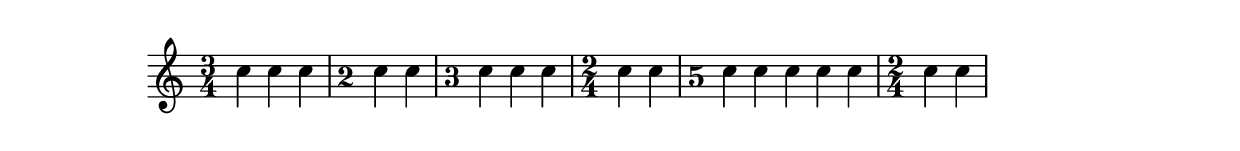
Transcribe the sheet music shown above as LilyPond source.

%% DO NOT EDIT this file manually; it is automatically
%% generated from LSR http://lsr.dsi.unimi.it
%% Make any changes in LSR itself, or in Documentation/snippets/new/ ,
%% and then run scripts/auxiliar/makelsr.py
%%
%% This file is in the public domain.
\version "2.17.6"

\header {
  lsrtags = "rhythms, tweaks-and-overrides"

  texidoc = "
Sometimes, a time signature should not print the whole fraction (e.g.
7/4), but only the numerator (7 in this case). This can be easily done
by using @code{\\override Staff.TimeSignature.style = #'single-digit}
to change the style permanently. By using @code{\\revert
Staff.TimeSignature.style}, this setting can be reversed. To apply
the single-digit style to only one time signature, use the
@code{\\override} command and prefix it with a @code{\\once}.

"
  doctitle = "Time signature printing only the numerator as a number (instead of the fraction)"
} % begin verbatim


\relative c'' {
  \time 3/4
  c4 c c
  % Change the style permanently
  \override Staff.TimeSignature.style = #'single-digit
  \time 2/4
  c4 c
  \time 3/4
  c4 c c
  % Revert to default style:
  \revert Staff.TimeSignature.style
  \time 2/4
  c4 c
  % single-digit style only for the next time signature
  \once \override Staff.TimeSignature.style = #'single-digit
  \time 5/4
  c4 c c c c
  \time 2/4
  c4 c
}
